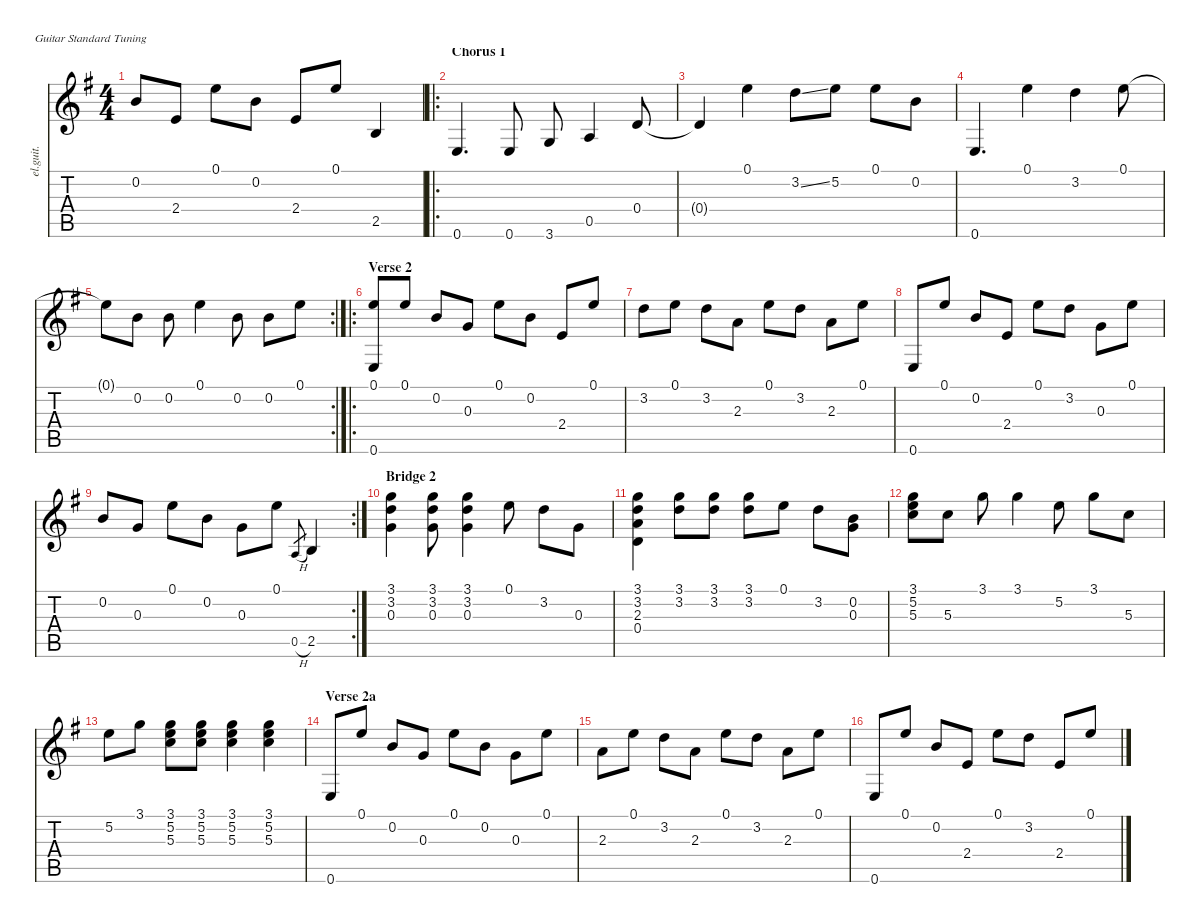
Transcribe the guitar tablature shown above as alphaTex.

\defaultSystemsLayout 4
\hideDynamics
\bracketExtendMode nobrackets
\otherSystemsTrackNameOrientation horizontal
\track ("Gtr.1" "el.guit.") {defaultSystemsLayout 8 instrument electricguitarclean}
\staff {score tabs}
\tuning (E4 B3 G3 D3 A2 E2)
\ts (4 4)
\tempo (128 hide)
\clef g2
\ks eminor
0.2{acc forcenatural}.8{dy f beam Up} 2.4{acc forcenatural}.8{beam Up} 0.1{acc forcenatural}.8{beam Down} 0.2{acc forcenatural}.8{beam Down} 2.4{acc forcenatural}.8{beam Up} 0.1{acc forcenatural}.8{beam Up} 2.5{acc forcenatural}.4{beam Up} |
\ro
\section ("" "Chorus 1")
0.6{acc forcenatural}.4{d dy ff beam Up} 0.6{acc forcenatural}.8{dy mf beam Up} 3.6{acc forcenatural}.8{dy f beam Up} 0.5{acc forcenatural}.4{dy ff beam Up} 0.4{acc forcenatural}.8{dy fff beam Up} |
0.4{t acc forcenatural}.4{dy f beam Up} 0.1{acc forcenatural}.4{dy ff beam Down} 3.2{ss acc forcenatural}.8{dy mf beam Down} 5.2{acc forcenatural}.8{beam Down} 0.1{acc forcenatural}.8{dy f beam Down} 0.2{acc forcenatural}.8{dy mp beam Down} |
0.6{acc forcenatural}.4{d dy ff beam Up} 0.1{acc forcenatural}.4{beam Down} 3.2{acc forcenatural}.4{dy mp beam Down} 0.1{acc forcenatural}.8{dy ff beam Down} |
\rc 2
0.1{t acc forcenatural}.8{dy f beam Down} 0.2{acc forcenatural}.8{dy mf beam Down} 0.2{acc forcenatural}.8{dy f beam Down} 0.1{acc forcenatural}.4{dy fff beam Down} 0.2{acc forcenatural}.8{dy f beam Down} 0.2{acc forcenatural}.8{dy mf beam Down} 0.1{acc forcenatural}.8{dy mp beam Down} |
\ro
\section ("" "Verse 2")
\tempo (127 hide)
(0.6{acc forcenatural} 0.1{acc forcenatural}).8{dy f beam Up} 0.1{acc forcenatural}.8{beam Up} 0.2{acc forcenatural}.8{beam Up} 0.3{acc forcenatural}.8{beam Up} 0.1{acc forcenatural}.8{beam Down} 0.2{acc forcenatural}.8{beam Down} 2.4{acc forcenatural}.8{beam Up} 0.1{acc forcenatural}.8{beam Up} |
3.2{acc forcenatural}.8{beam Down} 0.1{acc forcenatural}.8{beam Down} 3.2{acc forcenatural}.8{beam Down} 2.3{acc forcenatural}.8{beam Down} 0.1{acc forcenatural}.8{beam Down} 3.2{acc forcenatural}.8{beam Down} 2.3{acc forcenatural}.8{beam Down} 0.1{acc forcenatural}.8{beam Down} |
0.6{acc forcenatural}.8{beam Up} 0.1{acc forcenatural}.8{beam Up} 0.2{acc forcenatural}.8{beam Up} 2.4{acc forcenatural}.8{beam Up} 0.1{acc forcenatural}.8{beam Down} 3.2{acc forcenatural}.8{beam Down} 0.3{acc forcenatural}.8{beam Down} 0.1{acc forcenatural}.8{beam Down} |
\rc 2
0.2{acc forcenatural}.8{beam Up} 0.3{acc forcenatural}.8{beam Up} 0.1{acc forcenatural}.8{beam Down} 0.2{acc forcenatural}.8{beam Down} 0.3{acc forcenatural}.8{beam Down} 0.1{acc forcenatural}.8{beam Down} 0.5{h acc forcenatural}.8{gr dy mf beam Up} 2.5{acc forcenatural}.4{dy f beam Up} |
\section ("" "Bridge 2")
\tempo (128 hide)
(3.1{acc forcenatural} 3.2{acc forcenatural} 0.3{acc forcenatural}).4{dy ff beam Down} (3.1{acc forcenatural} 3.2{acc forcenatural} 0.3{acc forcenatural}).8{dy mp beam Down} (3.1{acc forcenatural} 3.2{acc forcenatural} 0.3{acc forcenatural}).4{dy f beam Down} 0.1{acc forcenatural}.8{dy ff beam Down} 3.2{acc forcenatural}.8{dy f beam Down} 0.3{acc forcenatural}.8{dy mp beam Down} |
(3.1{acc forcenatural} 3.2{acc forcenatural} 2.3{acc forcenatural} 0.4{acc forcenatural}).4{dy f beam Down} (3.1{acc forcenatural} 3.2{acc forcenatural}).8{dy mf beam Down} (3.1{acc forcenatural} 3.2{acc forcenatural}).8{dy mp beam Down} (3.1{acc forcenatural} 3.2{acc forcenatural}).8{dy f beam Down} 0.1{acc forcenatural}.8{dy mf beam Down} 3.2{acc forcenatural}.8{dy ff beam Down} (0.2{acc forcenatural} 0.3{acc forcenatural}).8{dy mp beam Down} |
(3.1{acc forcenatural} 5.2{acc forcenatural} 5.3{acc forcenatural}).8{dy fff beam Down} 5.3{acc forcenatural}.8{dy ff beam Down} 3.1{acc forcenatural}.8{dy mp beam Down} 3.1{acc forcenatural}.4{dy mf beam Down} 5.2{acc forcenatural}.8{dy f beam Down} 3.1{acc forcenatural}.8{dy ff beam Down} 5.3{acc forcenatural}.8{dy mp beam Down} |
5.2{acc forcenatural}.8{dy mf beam Down} 3.1{acc forcenatural}.8{dy f beam Down} (3.1{acc forcenatural} 5.2{acc forcenatural} 5.3{acc forcenatural}).8{beam Down} (3.1{acc forcenatural} 5.2{acc forcenatural} 5.3{acc forcenatural}).8{dy mp beam Down} (3.1{acc forcenatural} 5.2{acc forcenatural} 5.3{acc forcenatural}).4{dy f beam Down} (3.1{acc forcenatural} 5.2{acc forcenatural} 5.3{acc forcenatural}).4{dy ff beam Down} |
\section ("" "Verse 2a")
0.6{acc forcenatural}.8{dy f beam Up} 0.1{acc forcenatural}.8{beam Up} 0.2{acc forcenatural}.8{beam Up} 0.3{acc forcenatural}.8{beam Up} 0.1{acc forcenatural}.8{beam Down} 0.2{acc forcenatural}.8{beam Down} 0.3{acc forcenatural}.8{beam Down} 0.1{acc forcenatural}.8{beam Down} |
2.3{acc forcenatural}.8{beam Down} 0.1{acc forcenatural}.8{beam Down} 3.2{acc forcenatural}.8{beam Down} 2.3{acc forcenatural}.8{beam Down} 0.1{acc forcenatural}.8{beam Down} 3.2{acc forcenatural}.8{beam Down} 2.3{acc forcenatural}.8{beam Down} 0.1{acc forcenatural}.8{beam Down} |
0.6{acc forcenatural}.8{beam Up} 0.1{acc forcenatural}.8{beam Up} 0.2{acc forcenatural}.8{beam Up} 2.4{acc forcenatural}.8{beam Up} 0.1{acc forcenatural}.8{beam Down} 3.2{acc forcenatural}.8{beam Down} 2.4{acc forcenatural}.8{beam Up} 0.1{acc forcenatural}.8{beam Up}
